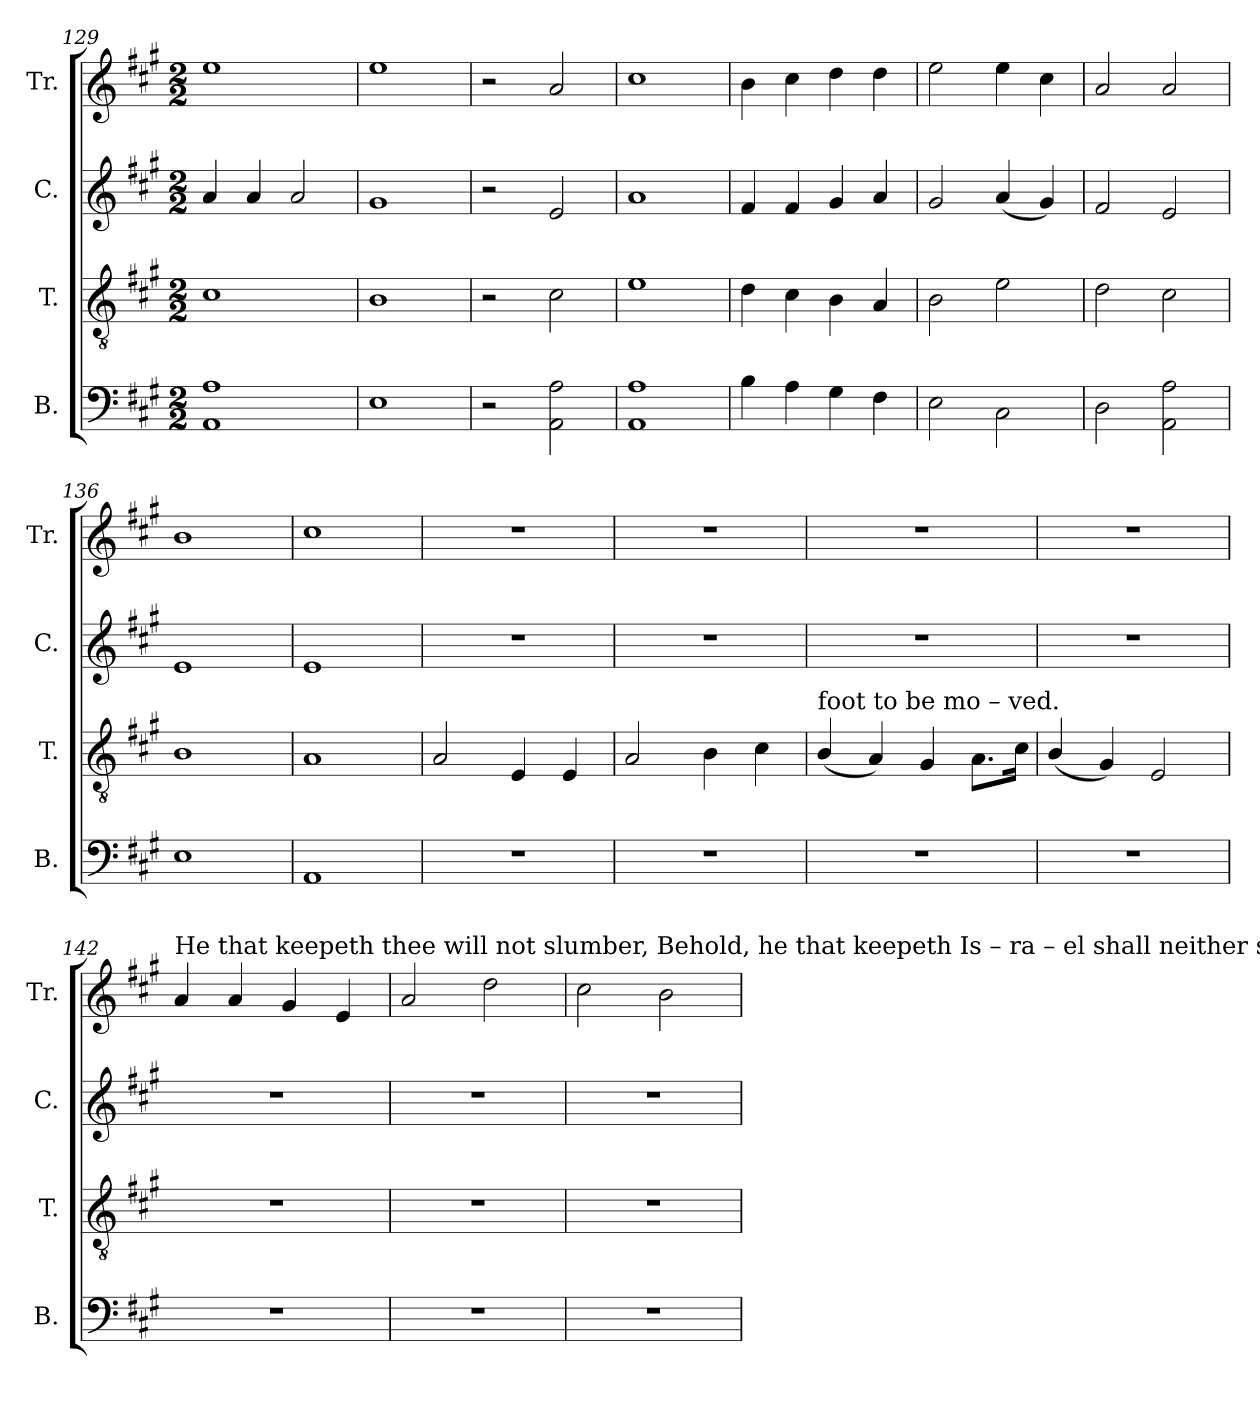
**kern	**kern	**kern	**kern
*part4	*part3	*part2	*part1
*staff4	*staff3	*staff2	*staff1
*I"B.	*I"T.	*I"C.	*I"Tr.
*I'B.	*I'T.	*I'C.	*I'Tr.
*clefF4	*clefGv2	*clefG2	*clefG2
*k[f#c#g#]	*k[f#c#g#]	*k[f#c#g#]	*k[f#c#g#]
*M2/2	*M2/2	*M2/2	*M2/2
=129	=129	=129	=129
1AA 1A	1c#	4a/	1ee
.	.	4a/	.
.	.	2a/	.
=130	=130	=130	=130
1E	1B	1g#	1ee
=131	=131	=131	=131
2r	2r	2r	2r
2AA\ 2A\	2c#\	2e/	2a/
=132	=132	=132	=132
1AA 1A	1e	1a	1cc#
=133	=133	=133	=133
4B\	4d\	4f#/	4b\
4A\	4c#\	4f#/	4cc#\
4G#\	4B\	4g#/	4dd\
4F#\	4A/	4a/	4dd\
=134	=134	=134	=134
2E\	2B\	2g#/	2ee\
2C#\	2e\	(4a/	4ee\
.	.	4g#/)	4cc#\
=135	=135	=135	=135
2D\	2d\	2f#/	2a/
2AA\ 2A\	2c#\	2e/	2a/
=136	=136	=136	=136
1E	1B	1e	1b
=137	=137	=137	=137
1AA	1A	1e	1cc#
=138	=138	=138	=138
1r	2A/	1r	1r
.	4E/	.	.
.	4E/	.	.
=139	=139	=139	=139
1r	2A/	1r	1r
.	4B\	.	.
.	4c#\	.	.
=140	=140	=140	=140
!	!LO:TX:a:t=foot   to   be       mo – ved.	!	!
1r	(4B/	1r	1r
.	4A/)	.	.
.	4G#/	.	.
.	8.A\L	.	.
.	16c#\Jk	.	.
=141	=141	=141	=141
1r	(4B/	1r	1r
.	4G#/)	.	.
.	2E/	.	.
=142	=142	=142	=142
!	!	!	!LO:TX:a:t=He that keepeth thee will not slumber, Behold, he that keepeth Is   –  ra  – el   shall neither slumber nor sleep.
1r	1r	1r	4a/
.	.	.	4a/
.	.	.	4g#/
.	.	.	4e/
=143	=143	=143	=143
1r	1r	1r	2a/
.	.	.	2dd\
=144	=144	=144	=144
1r	1r	1r	2cc#\
.	.	.	2b\
=	=	=	=
*-	*-	*-	*-
